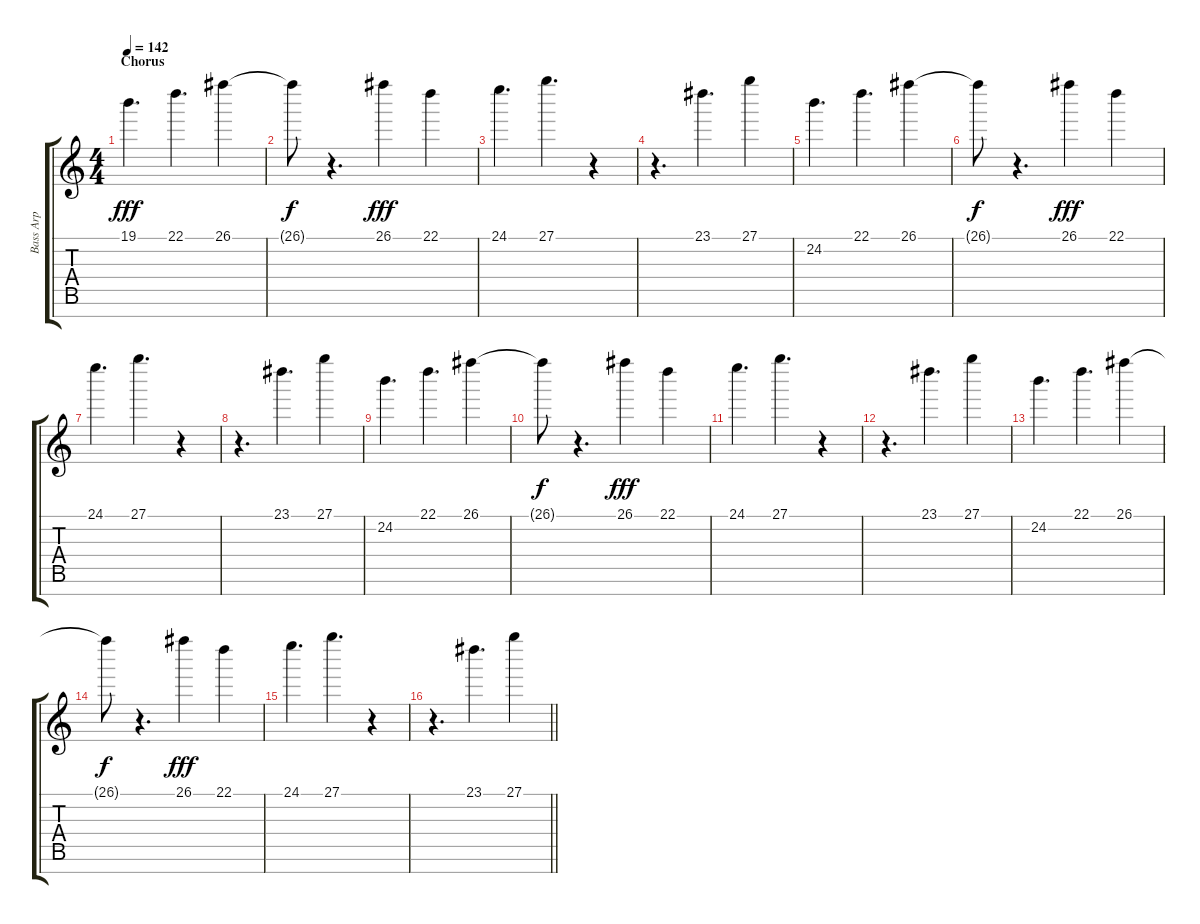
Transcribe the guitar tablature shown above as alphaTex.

\track ("Bass Arp" "Bass Arp") {instrument synthbass2}
\staff {score tabs}
\tuning (E4 B3 G3 D3 A2 E2 B1) {hide}
\ts (4 4)
\section ("" "Chorus")
\tempo 142
\clef g2
\ks c
19.1.4{d dy fff} 22.1.4{d} 26.1.4 |
26.1{t}.8{dy f} r.4{d} 26.1.4{dy fff} 22.1.4 |
24.1.4{d} 27.1.4{d} r.4 |
r.4{d} 23.1.4{d} 27.1.4 |
24.2.4{d} 22.1.4{d} 26.1.4 |
26.1{t}.8{dy f} r.4{d} 26.1.4{dy fff} 22.1.4 |
24.1.4{d} 27.1.4{d} r.4 |
r.4{d} 23.1.4{d} 27.1.4 |
24.2.4{d} 22.1.4{d} 26.1.4 |
26.1{t}.8{dy f} r.4{d} 26.1.4{dy fff} 22.1.4 |
24.1.4{d} 27.1.4{d} r.4 |
r.4{d} 23.1.4{d} 27.1.4 |
24.2.4{d} 22.1.4{d} 26.1.4 |
26.1{t}.8{dy f} r.4{d} 26.1.4{dy fff} 22.1.4 |
24.1.4{d} 27.1.4{d} r.4 |
\barLineRight lightlight
r.4{d} 23.1.4{d} 27.1.4
